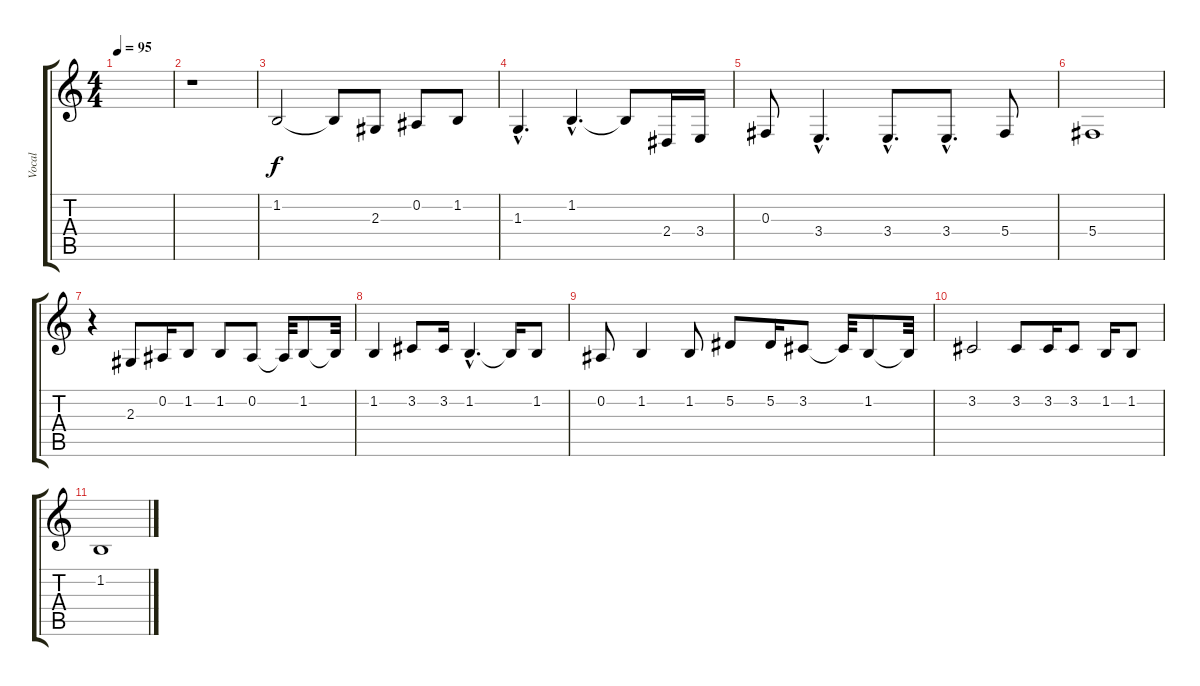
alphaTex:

\track ("Vocal" "Vocal") {instrument violin}
\staff {score tabs}
\tuning (Eb4 Bb3 Gb3 Db3 Ab2 Eb2) {hide}
\ts (4 4)
\tempo 95
\clef g2
\ks c
|
r.1 |
1.2.2 1.2{t}.8 2.3.8 0.2.8 1.2.8 |
1.3{hac}.4{d} 1.2{hac}.4{d} 1.2{t}.8 2.4.16 3.4.16 |
0.3.8 3.4{hac}.4{d} 3.4{hac}.8{d} 3.4{hac}.8{d} 5.4.8 |
5.4.1 |
r.4 2.3.8 0.2.16 1.2.8 1.2.8 0.2.8 0.2{t}.32 1.2.8 1.2{t}.32 |
1.2.4 3.2.8 3.2.16 1.2{hac}.4{d} 1.2{t}.16 1.2.8 |
0.2.8 1.2.4 1.2.8 5.2.8 5.2.16 3.2.8 3.2{t}.32 1.2.8 1.2{t}.32 |
3.2.2 3.2.8 3.2.16 3.2.8 1.2.16 1.2.8 |
1.2.1
